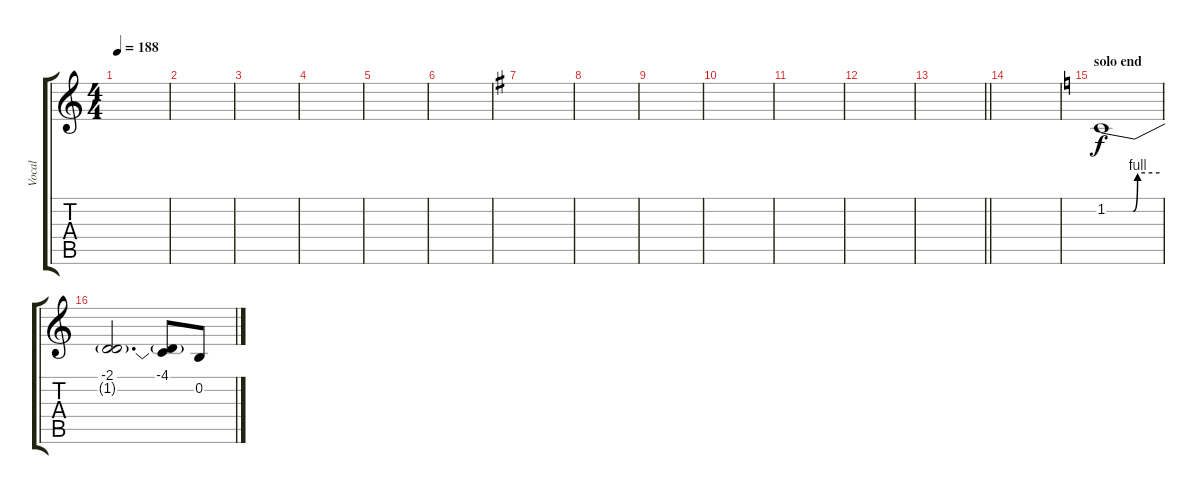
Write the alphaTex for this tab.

\track ("Vocal" "Vocal") {instrument lead3calliope}
\staff {score tabs}
\tuning (E4 B3 G3 D3 A2 E2) {hide}
\ts (4 4)
\tempo 188
\clef g2
\ks c
|
|
|
|
|
|
\ks g
|
|
|
|
|
|
\barLineRight lightlight
|
|
\section ("" "solo end")
\ks c
1.2{be (custom 0 0 30 0 35 4 60 4)}.1 |
(-2.1 1.2{t}).2{d} (-4.1 1.2{t}).8 0.2.8
